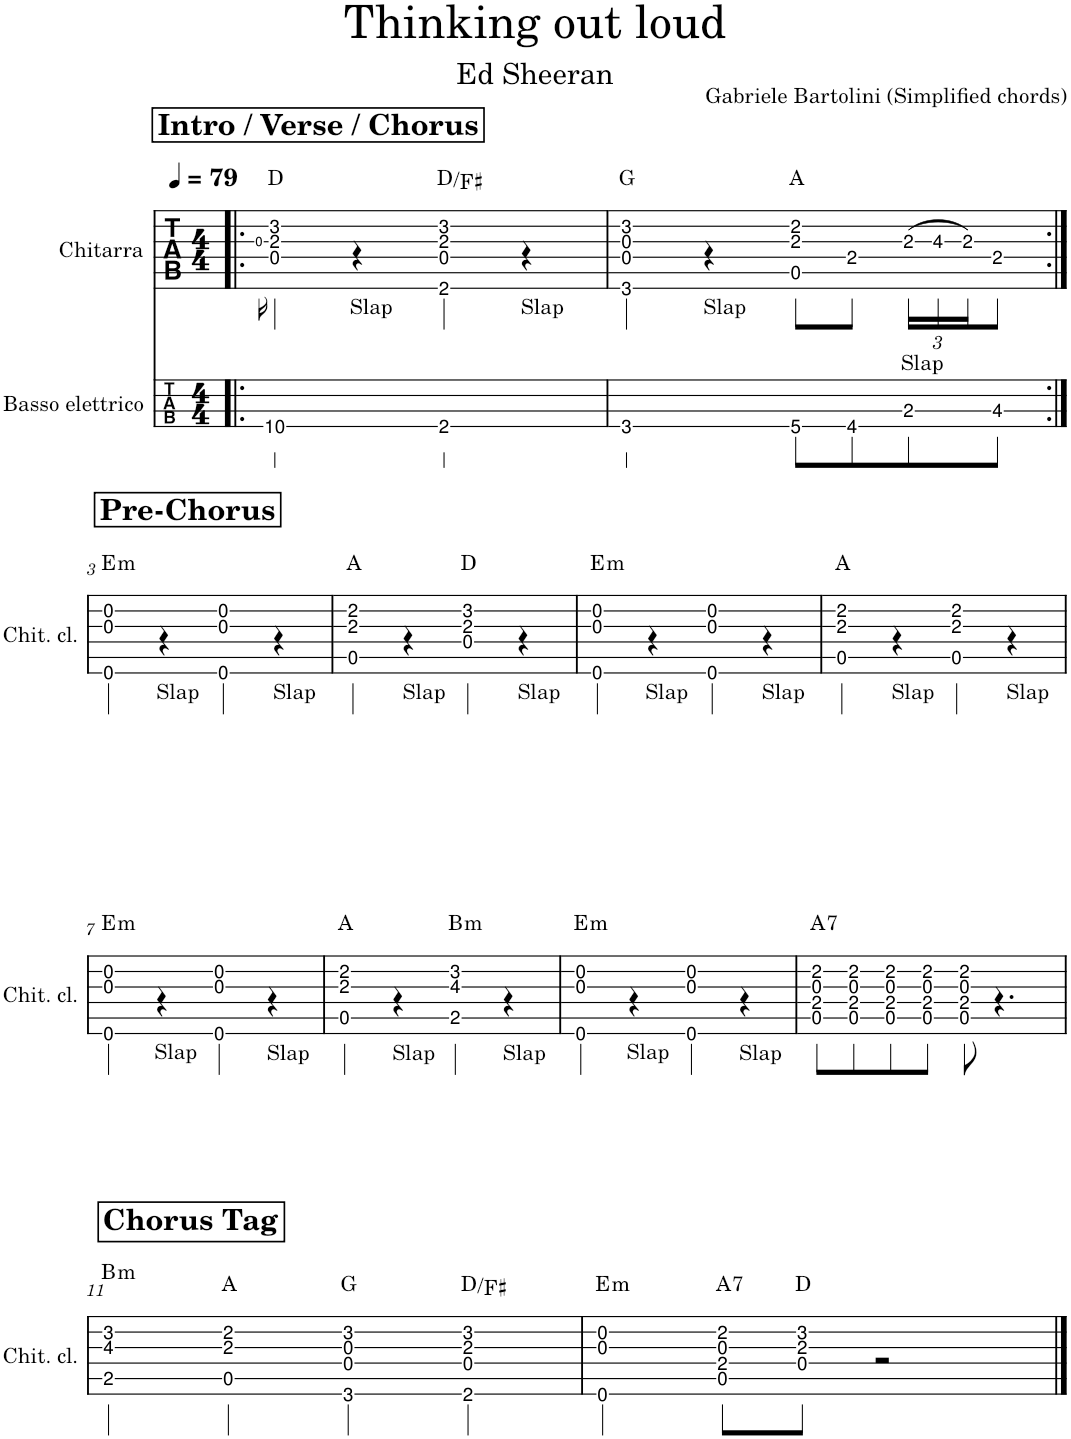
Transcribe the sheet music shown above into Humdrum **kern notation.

**kern	**kern	**harte
*part2	*part1	*part1
*staff2	*staff1	*
*I"Basso elettrico	*I"Chitarra	*
*stria4	*stria6	*
*	*	*
*Trd7c12	*	*
*k[]	*k[]	*
*M4/4	*M4/4	*
*MM79	*MM79	*
!!LO:REH:place=s1:a:B:cj:fs=14:t=Intro / Verse / Chorus
=1!|:	=1!|:	=1!|:
.	16qG\	.
2D\	4D\ 4A\ 4d\	D:maj
!	!LO:TX:b:t=Slap	!
.	4r	.
2FF#\	4FF#\ 4D\ 4A\ 4d\	D:maj/3
!	!LO:TX:b:t=Slap	!
.	4r	.
=2	=2	=2
2GG\	4GG\ 4D\ 4G\ 4d\	G:maj
!	!LO:TX:b:t=Slap	!
.	4r	.
8AA\L	8AA\ 8A\ 8d-\L	A:maj
8GG#\	8E\J	.
*	*Xbrackettup	*
!	!LO:TX:b:t=Slap	!
8BB\	(24A\LL	.
.	24B\	.
.	24A\J)	.
8C#\J	8E\J	.
!!LO:LB:g=z
!!LO:REH:place=s1:a:B:cj:fs=14:t=Pre-Chorus
=3:|!	=3:|!	=3:|!
!	!	!LO:H:kt=m
1r	4EE\ 4G\ 4B\	E:min
!	!LO:TX:b:t=Slap	!
.	4r	.
.	4EE\ 4G\ 4B\	.
!	!LO:TX:b:t=Slap	!
.	4r	.
=4	=4	=4
1r	4AA\ 4A\ 4d-\	A:maj
!	!LO:TX:b:t=Slap	!
.	4r	.
.	4D\ 4A\ 4d\	D:maj
!	!LO:TX:b:t=Slap	!
.	4r	.
=5	=5	=5
!	!	!LO:H:kt=m
1r	4EE\ 4G\ 4B\	E:min
!	!LO:TX:b:t=Slap	!
.	4r	.
.	4EE\ 4G\ 4B\	.
!	!LO:TX:b:t=Slap	!
.	4r	.
=6	=6	=6
1r	4AA\ 4A\ 4d-\	A:maj
!	!LO:TX:b:t=Slap	!
.	4r	.
.	4AA\ 4A\ 4d-\	.
!	!LO:TX:b:t=Slap	!
.	4r	.
!!LO:LB:g=z
=7	=7	=7
!	!	!LO:H:kt=m
1r	4EE\ 4G\ 4B\	E:min
!	!LO:TX:b:t=Slap	!
.	4r	.
.	4EE\ 4G\ 4B\	.
!	!LO:TX:b:t=Slap	!
.	4r	.
=8	=8	=8
1r	4AA\ 4A\ 4d-\	A:maj
!	!LO:TX:b:t=Slap	!
.	4r	.
!	!	!LO:H:kt=m
.	4BB\ 4B\ 4d\	B:min
!	!LO:TX:b:t=Slap	!
.	4r	.
=9	=9	=9
!	!	!LO:H:kt=m
1r	4EE\ 4G\ 4B\	E:min
!	!LO:TX:b:t=Slap	!
.	4r	.
.	4EE\ 4G\ 4B\	.
!	!LO:TX:b:t=Slap	!
.	4r	.
=10	=10	=10
!	!	!LO:H:kt=7
1r	8AA\ 8E\ 8G\ 8d-\L	A:7
.	8AA\ 8E\ 8G\ 8d-\	.
.	8AA\ 8E\ 8G\ 8d-\	.
.	8AA\ 8E\ 8G\ 8d-\J	.
.	8AA\ 8E\ 8G\ 8d-\	.
.	4.r	.
!!LO:LB:g=z
!!LO:REH:place=s1:a:B:cj:fs=14:t=Chorus Tag
=11	=11	=11
!	!	!LO:H:kt=m
1r	4BB\ 4B\ 4d\	B:min
.	4AA\ 4A\ 4d-\	A:maj
.	4GG\ 4D\ 4G\ 4d\	G:maj
.	4FF#\ 4D\ 4A\ 4d\	D:maj/3
=12	=12	=12
!	!	!LO:H:kt=m
1r	4EE\ 4G\ 4B\	E:min
!	!	!LO:H:kt=7
.	8AA\ 8E\ 8G\ 8d-\L	A:7
.	8D\ 8A\ 8d\J	D:maj
.	2r	.
==	==	==
*-	*-	*-
